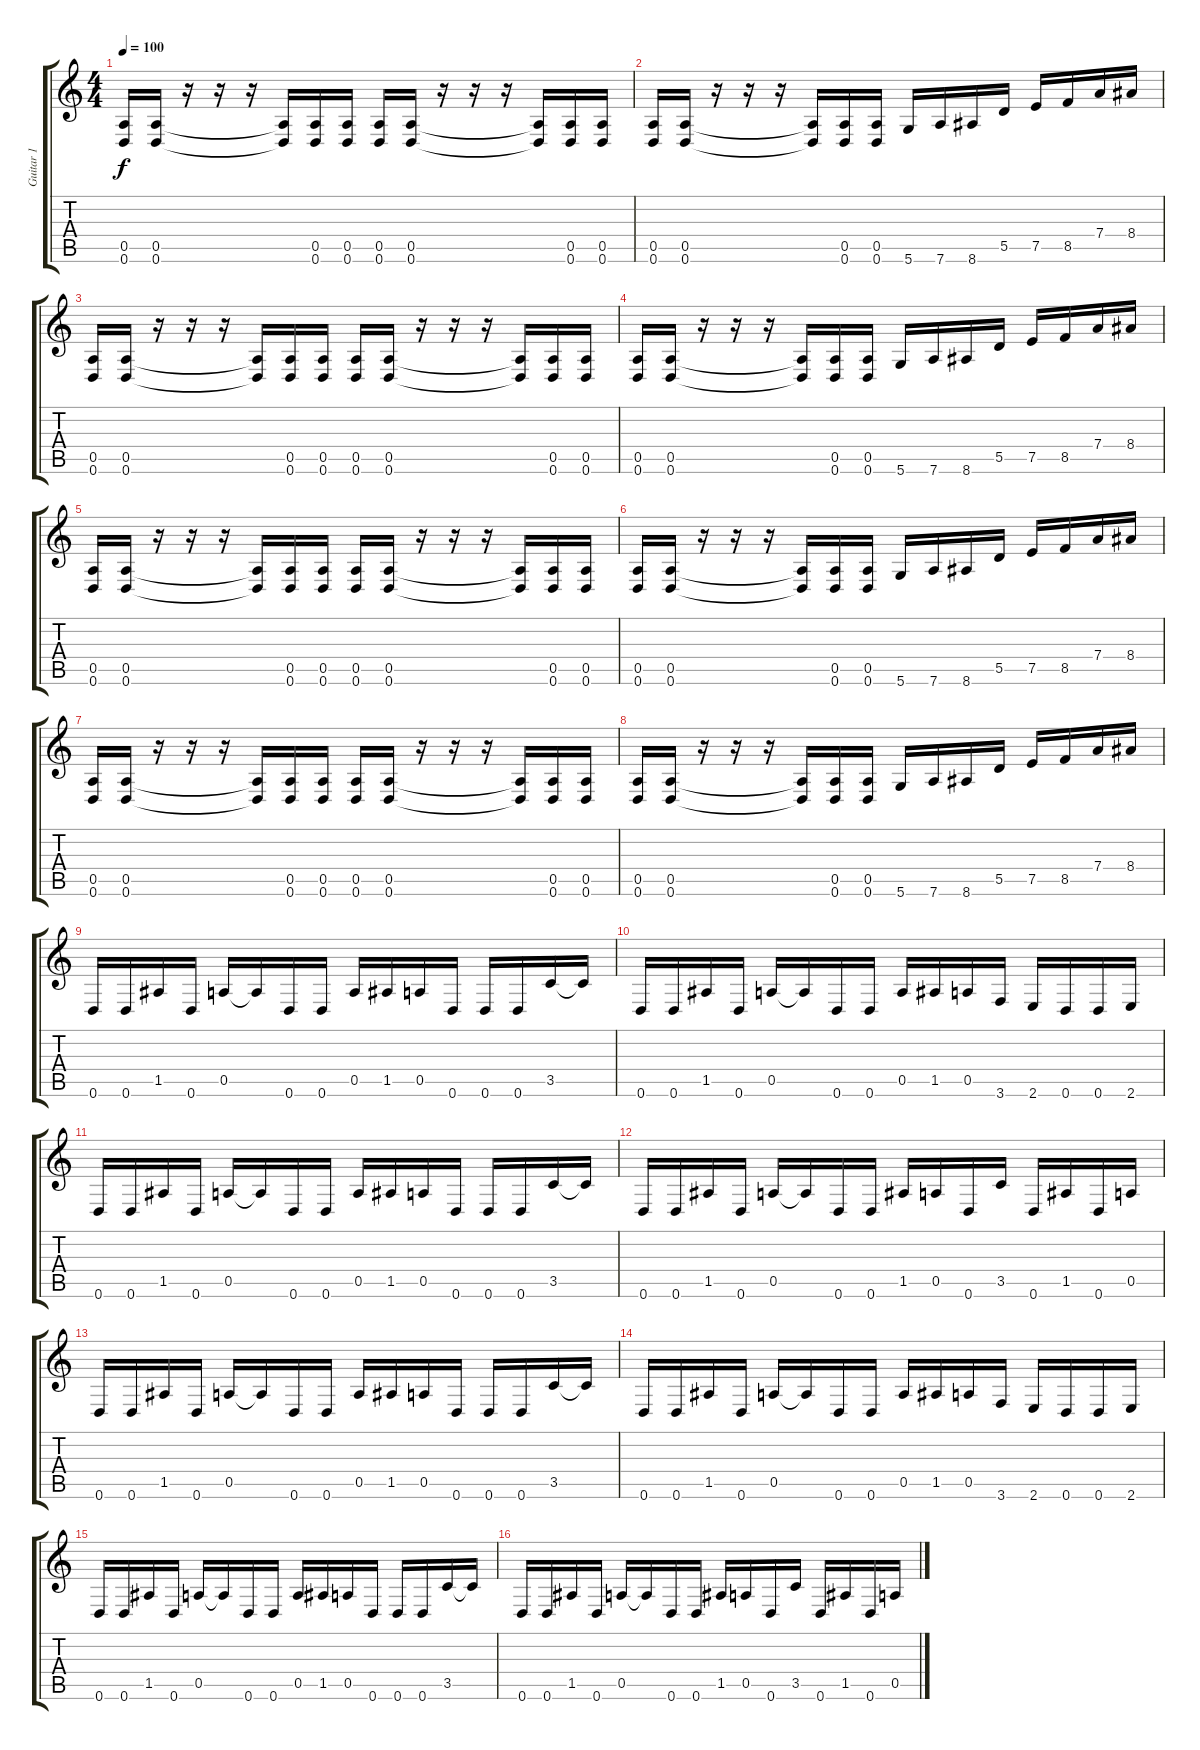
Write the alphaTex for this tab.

\track ("Guitar 1" "Guitar 1") {instrument distortionguitar}
\staff {score tabs}
\tuning (E4 B3 G3 D3 A2 D2) {hide}
\ts (4 4)
\tempo 100
\clef g2
\ks c
(0.5 0.6).16{dy f} (0.5 0.6).16 r.16 r.16 r.16 (0.5{t} 0.6{t}).16 (0.5 0.6).16 (0.5 0.6).16 (0.5 0.6).16 (0.5 0.6).16 r.16 r.16 r.16 (0.5{t} 0.6{t}).16 (0.5 0.6).16 (0.5 0.6).16 |
(0.5 0.6).16 (0.5 0.6).16 r.16 r.16 r.16 (0.5{t} 0.6{t}).16 (0.5 0.6).16 (0.5 0.6).16 5.6.16 7.6.16 8.6.16 5.5.16 7.5.16 8.5.16 7.4.16 8.4.16 |
(0.5 0.6).16 (0.5 0.6).16 r.16 r.16 r.16 (0.5{t} 0.6{t}).16 (0.5 0.6).16 (0.5 0.6).16 (0.5 0.6).16 (0.5 0.6).16 r.16 r.16 r.16 (0.5{t} 0.6{t}).16 (0.5 0.6).16 (0.5 0.6).16 |
(0.5 0.6).16 (0.5 0.6).16 r.16 r.16 r.16 (0.5{t} 0.6{t}).16 (0.5 0.6).16 (0.5 0.6).16 5.6.16 7.6.16 8.6.16 5.5.16 7.5.16 8.5.16 7.4.16 8.4.16 |
(0.5 0.6).16 (0.5 0.6).16 r.16 r.16 r.16 (0.5{t} 0.6{t}).16 (0.5 0.6).16 (0.5 0.6).16 (0.5 0.6).16 (0.5 0.6).16 r.16 r.16 r.16 (0.5{t} 0.6{t}).16 (0.5 0.6).16 (0.5 0.6).16 |
(0.5 0.6).16 (0.5 0.6).16 r.16 r.16 r.16 (0.5{t} 0.6{t}).16 (0.5 0.6).16 (0.5 0.6).16 5.6.16 7.6.16 8.6.16 5.5.16 7.5.16 8.5.16 7.4.16 8.4.16 |
(0.5 0.6).16 (0.5 0.6).16 r.16 r.16 r.16 (0.5{t} 0.6{t}).16 (0.5 0.6).16 (0.5 0.6).16 (0.5 0.6).16 (0.5 0.6).16 r.16 r.16 r.16 (0.5{t} 0.6{t}).16 (0.5 0.6).16 (0.5 0.6).16 |
(0.5 0.6).16 (0.5 0.6).16 r.16 r.16 r.16 (0.5{t} 0.6{t}).16 (0.5 0.6).16 (0.5 0.6).16 5.6.16 7.6.16 8.6.16 5.5.16 7.5.16 8.5.16 7.4.16 8.4.16 |
0.6.16 0.6.16 1.5.16 0.6.16 0.5.16 0.5{t}.16 0.6.16 0.6.16 0.5.16 1.5.16 0.5.16 0.6.16 0.6.16 0.6.16 3.5.16 3.5{t}.16 |
0.6.16 0.6.16 1.5.16 0.6.16 0.5.16 0.5{t}.16 0.6.16 0.6.16 0.5.16 1.5.16 0.5.16 3.6.16 2.6.16 0.6.16 0.6.16 2.6.16 |
0.6.16 0.6.16 1.5.16 0.6.16 0.5.16 0.5{t}.16 0.6.16 0.6.16 0.5.16 1.5.16 0.5.16 0.6.16 0.6.16 0.6.16 3.5.16 3.5{t}.16 |
0.6.16 0.6.16 1.5.16 0.6.16 0.5.16 0.5{t}.16 0.6.16 0.6.16 1.5.16 0.5.16 0.6.16 3.5.16 0.6.16 1.5.16 0.6.16 0.5.16 |
0.6.16 0.6.16 1.5.16 0.6.16 0.5.16 0.5{t}.16 0.6.16 0.6.16 0.5.16 1.5.16 0.5.16 0.6.16 0.6.16 0.6.16 3.5.16 3.5{t}.16 |
0.6.16 0.6.16 1.5.16 0.6.16 0.5.16 0.5{t}.16 0.6.16 0.6.16 0.5.16 1.5.16 0.5.16 3.6.16 2.6.16 0.6.16 0.6.16 2.6.16 |
0.6.16 0.6.16 1.5.16 0.6.16 0.5.16 0.5{t}.16 0.6.16 0.6.16 0.5.16 1.5.16 0.5.16 0.6.16 0.6.16 0.6.16 3.5.16 3.5{t}.16 |
0.6.16 0.6.16 1.5.16 0.6.16 0.5.16 0.5{t}.16 0.6.16 0.6.16 1.5.16 0.5.16 0.6.16 3.5.16 0.6.16 1.5.16 0.6.16 0.5.16
